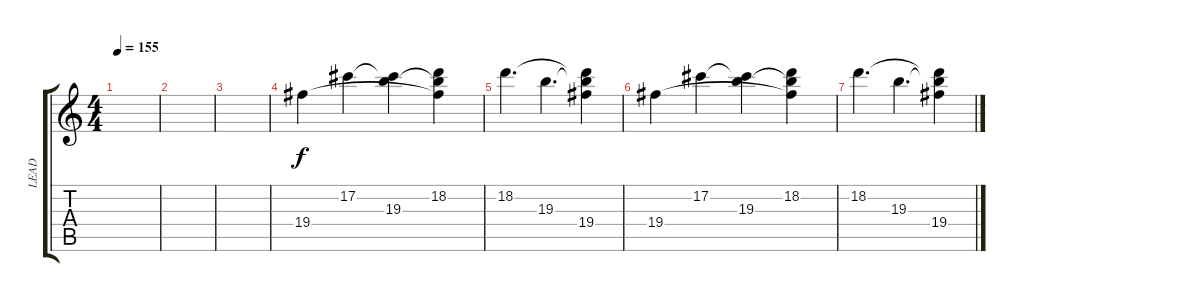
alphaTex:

\track ("LEAD" "LEAD") {instrument overdrivenguitar}
\staff {score tabs}
\tuning (Db4 Ab3 E3 B2 Gb2 B1) {hide}
\ts (4 4)
\tempo 155
\clef g2
\ks c
|
|
|
19.4.4{volume 10} 17.2.4 (17.2{t} 19.3).4 (18.2 19.3{t} 19.4{t}).4 |
18.2.4{d} 19.3.4{d} (18.2{t} 19.3{t} 19.4).4 |
19.4.4{volume 10} 17.2.4 (17.2{t} 19.3).4 (18.2 19.3{t} 19.4{t}).4 |
18.2.4{d} 19.3.4{d} (18.2{t} 19.3{t} 19.4).4
